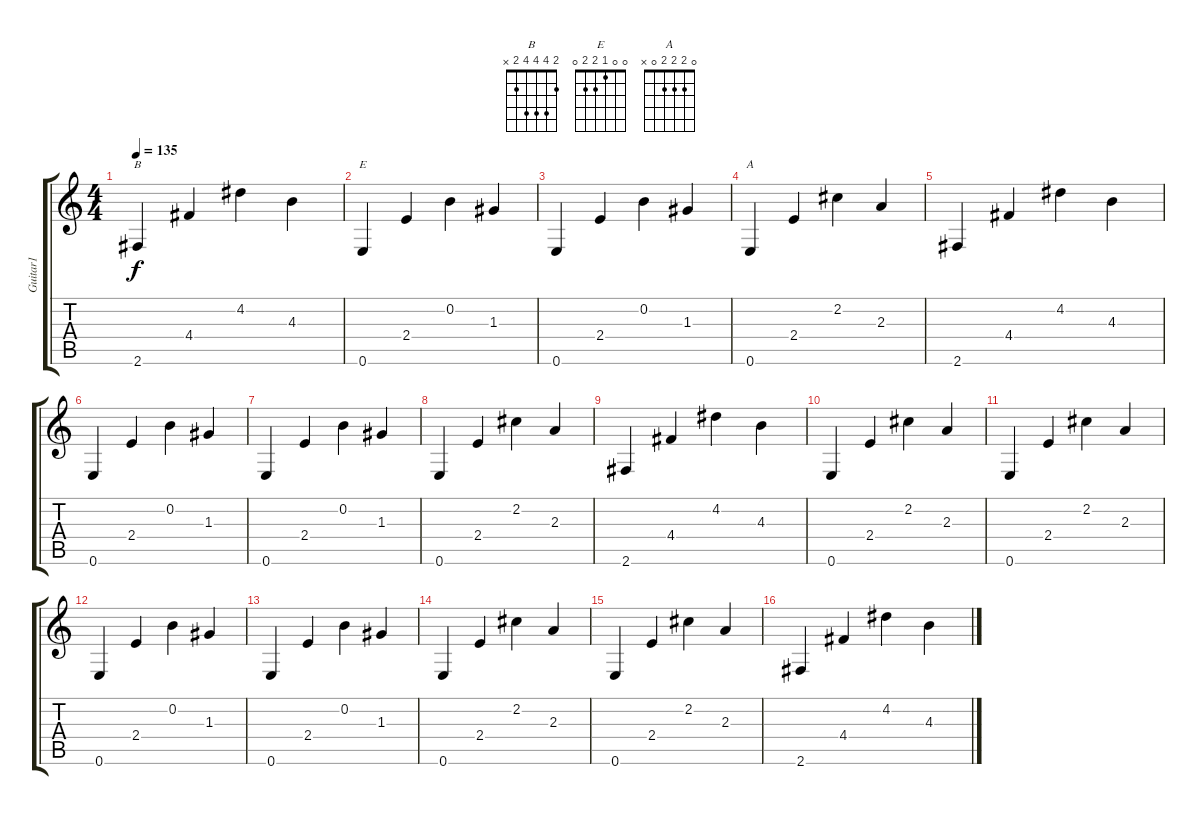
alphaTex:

\track ("Guitar1" "Guitar1") {instrument electricguitarclean}
\staff {score tabs}
\tuning (E4 B3 G3 D3 A2 E2) {hide}
\chord ("B" 2 4 4 4 2 x)
\chord ("E" 0 0 1 2 2 0)
\chord ("A" 0 2 2 2 0 x)
\ts (4 4)
\tempo 135
\clef g2
\ks c
2.6.4{ch "B" dy f} 4.4.4 4.2.4 4.3.4 |
0.6.4{ch "E"} 2.4.4 0.2.4 1.3.4 |
0.6.4 2.4.4 0.2.4 1.3.4 |
0.6.4{ch "A"} 2.4.4 2.2.4 2.3.4 |
2.6.4 4.4.4 4.2.4 4.3.4 |
0.6.4 2.4.4 0.2.4 1.3.4 |
0.6.4 2.4.4 0.2.4 1.3.4 |
0.6.4 2.4.4 2.2.4 2.3.4 |
2.6.4 4.4.4 4.2.4 4.3.4 |
0.6.4 2.4.4 2.2.4 2.3.4 |
0.6.4 2.4.4 2.2.4 2.3.4 |
0.6.4 2.4.4 0.2.4 1.3.4 |
0.6.4 2.4.4 0.2.4 1.3.4 |
0.6.4 2.4.4 2.2.4 2.3.4 |
0.6.4 2.4.4 2.2.4 2.3.4 |
2.6.4 4.4.4 4.2.4 4.3.4
